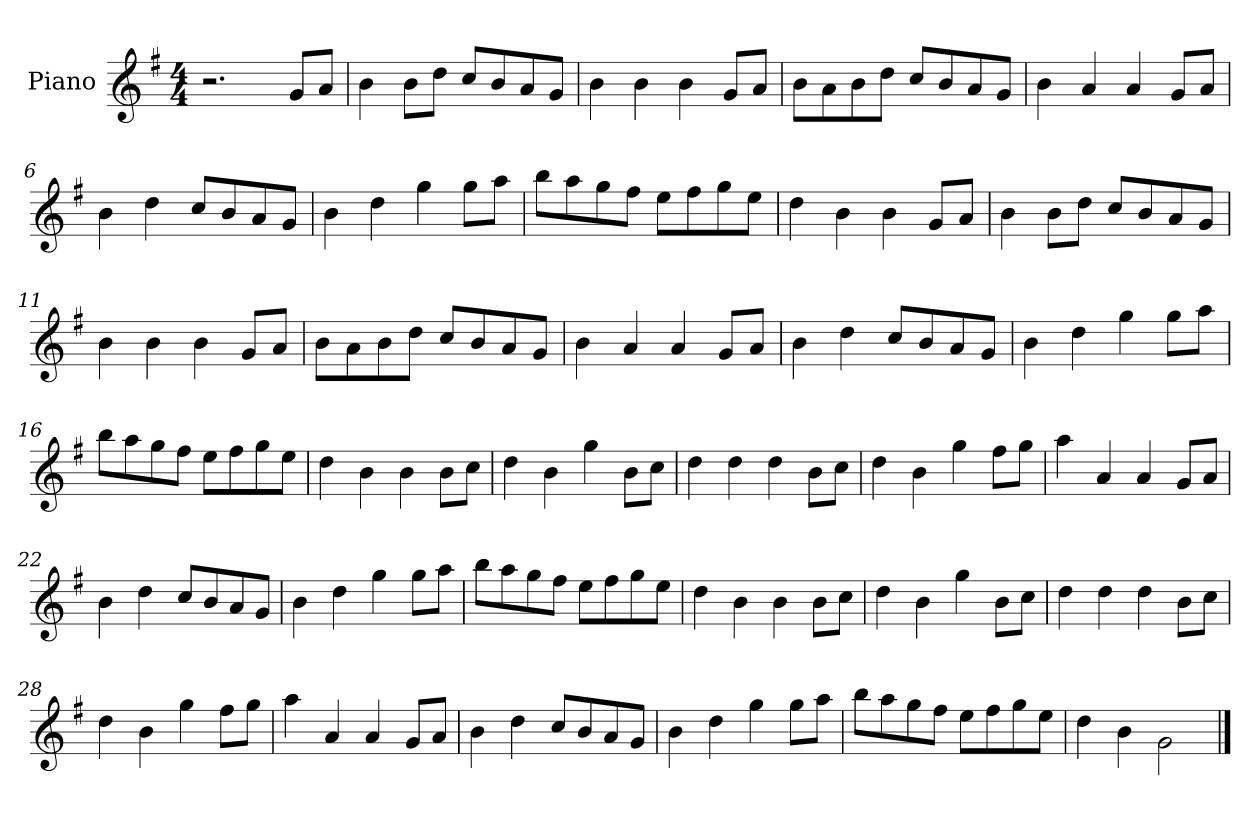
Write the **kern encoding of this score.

**kern
*part1
*staff1
*I"Piano
*I'Pno
*clefG2
*k[f#]
*M4/4
=1
2.r
8g/L
8a/J
=2
4b\
8b\L
8dd\J
8cc/L
8b/
8a/
8g/J
=3
4b\
4b\
4b\
8g/L
8a/J
=4
8b\L
8a\
8b\
8dd\J
8cc/L
8b/
8a/
8g/J
=5
4b\
4a/
4a/
8g/L
8a/J
=6
4b\
4dd\
8cc/L
8b/
8a/
8g/J
=7
4b\
4dd\
4gg\
8gg\L
8aa\J
=8
8bb\L
8aa\
8gg\
8ff#\J
8ee\L
8ff#\
8gg\
8ee\J
=9
4dd\
4b\
4b\
8g/L
8a/J
=10
4b\
8b\L
8dd\J
8cc/L
8b/
8a/
8g/J
=11
4b\
4b\
4b\
8g/L
8a/J
=12
8b\L
8a\
8b\
8dd\J
8cc/L
8b/
8a/
8g/J
=13
4b\
4a/
4a/
8g/L
8a/J
=14
4b\
4dd\
8cc/L
8b/
8a/
8g/J
=15
4b\
4dd\
4gg\
8gg\L
8aa\J
=16
8bb\L
8aa\
8gg\
8ff#\J
8ee\L
8ff#\
8gg\
8ee\J
=17
4dd\
4b\
4b\
8b\L
8cc\J
=18
4dd\
4b\
4gg\
8b\L
8cc\J
=19
4dd\
4dd\
4dd\
8b\L
8cc\J
=20
4dd\
4b\
4gg\
8ff#\L
8gg\J
=21
4aa\
4a/
4a/
8g/L
8a/J
=22
4b\
4dd\
8cc/L
8b/
8a/
8g/J
=23
4b\
4dd\
4gg\
8gg\L
8aa\J
=24
8bb\L
8aa\
8gg\
8ff#\J
8ee\L
8ff#\
8gg\
8ee\J
=25
4dd\
4b\
4b\
8b\L
8cc\J
=26
4dd\
4b\
4gg\
8b\L
8cc\J
=27
4dd\
4dd\
4dd\
8b\L
8cc\J
=28
4dd\
4b\
4gg\
8ff#\L
8gg\J
=29
4aa\
4a/
4a/
8g/L
8a/J
=30
4b\
4dd\
8cc/L
8b/
8a/
8g/J
=31
4b\
4dd\
4gg\
8gg\L
8aa\J
=32
8bb\L
8aa\
8gg\
8ff#\J
8ee\L
8ff#\
8gg\
8ee\J
=33
4dd\
4b\
2g\
==
*-
